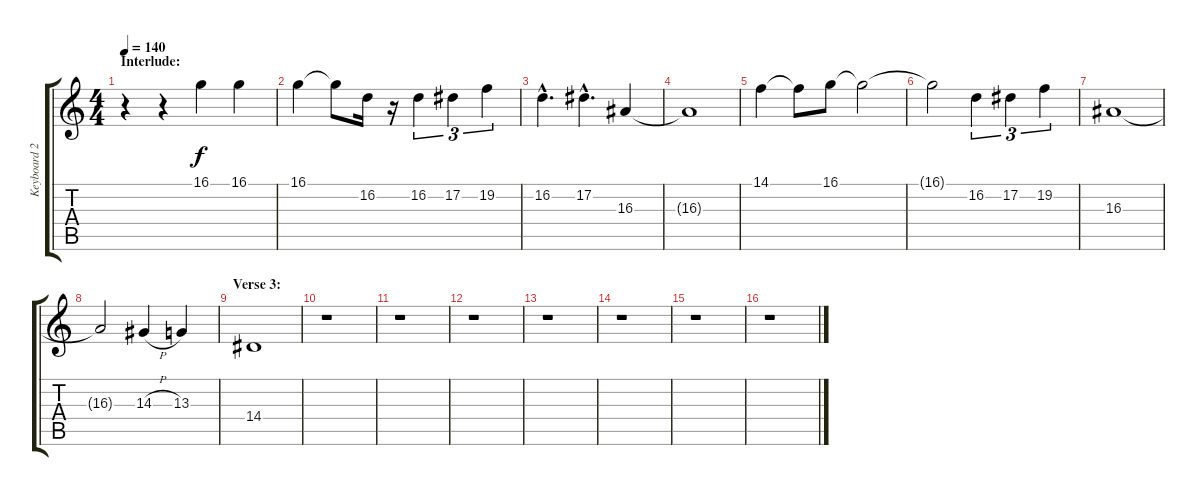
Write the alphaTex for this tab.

\track ("Keyboard 2" "Keyboard 2") {instrument lead6voice}
\staff {score tabs}
\tuning (Eb4 Bb3 Gb3 Db3 Ab2 Eb2) {hide}
\ts (4 4)
\section ("" "Interlude:")
\tempo 140
\clef g2
\ks c
r.4{dy f volume 14 instrument lead6voice} r.4 16.1.4 16.1.4 |
16.1.4 16.1{t}.8 16.2.16 r.16 16.2.4{tu (3 2)} 17.2.4{tu (3 2)} 19.2.4{tu (3 2)} |
16.2{hac}.4{d} 17.2{hac}.4{d} 16.3.4 |
16.3{t}.1 |
14.1.4 14.1{t}.8 16.1.8 16.1{t}.2 |
16.1{t}.2 16.2.4{tu (3 2)} 17.2.4{tu (3 2)} 19.2.4{tu (3 2)} |
16.3.1 |
16.3{t}.2 14.3{h}.4 13.3.4 |
\section ("" "Verse 3:")
14.4.1 |
r.1 |
r.1 |
r.1 |
r.1 |
r.1 |
r.1 |
r.1
